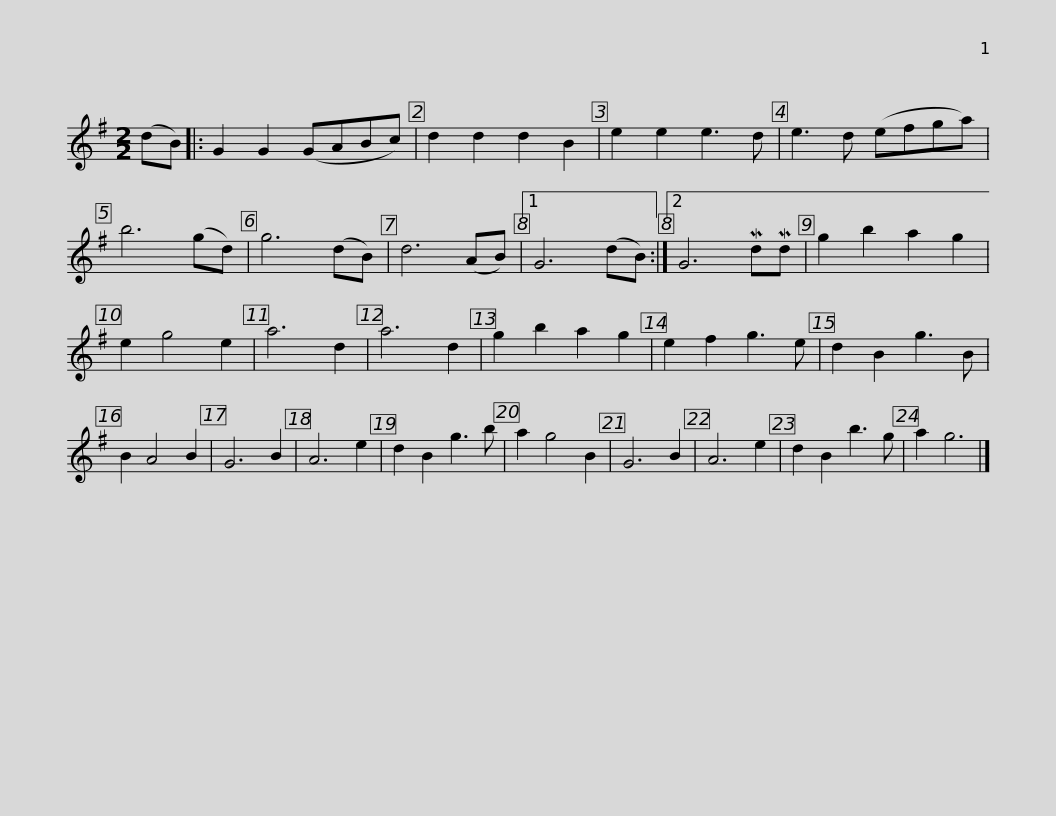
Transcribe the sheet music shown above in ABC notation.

X:1
L:1/8
M:2/2
I:linebreak $
K:G
V:1 treble
V:1
 (dB) |: G2 G2 (GABc) | d2 d2 d2 B2 | e2 e2 e3 d | e3 d (efga) | %5
 b6 (gd) | g6 (dB) | d6 (AB) |1 G6 (dB) :|2$ G6 MdMd | %10
 g2 b2 a2 g2 | e2 g4 e2 | a6 d2 | a6 d2 | g2 b2 a2 g2 | %15
 e2 f2 g3 e | d2 B2 g3 B | B2 A4 B2 | G6 B2 | A6 e2 |$ %20
 d2 B2 g3 b | a2 g4 B2 | G6 B2 | A6 e2 | d2 B2 b3 g | %25
 a2 g6 |] %26
